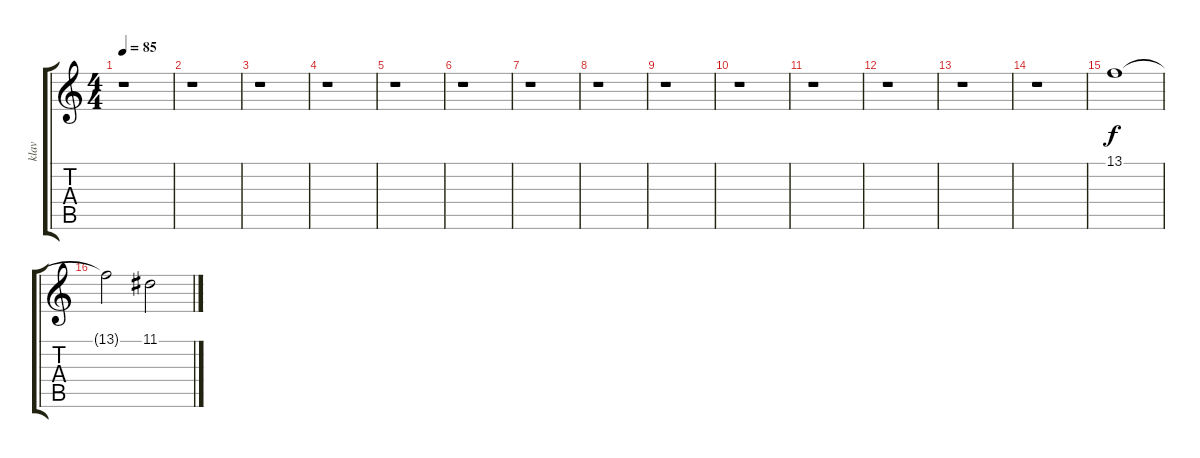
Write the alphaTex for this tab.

\track ("klav" "klav") {instrument pad2warm}
\staff {score tabs}
\tuning (E4 B3 G3 D3 A2 E2) {hide}
\ts (4 4)
\tempo 85
\clef g2
\ks c
r.1{dy f} |
r.1 |
r.1 |
r.1 |
r.1 |
r.1 |
r.1 |
r.1 |
r.1 |
r.1 |
r.1 |
r.1 |
r.1 |
r.1 |
13.1.1{volume 6} |
13.1{t}.2 11.1.2
